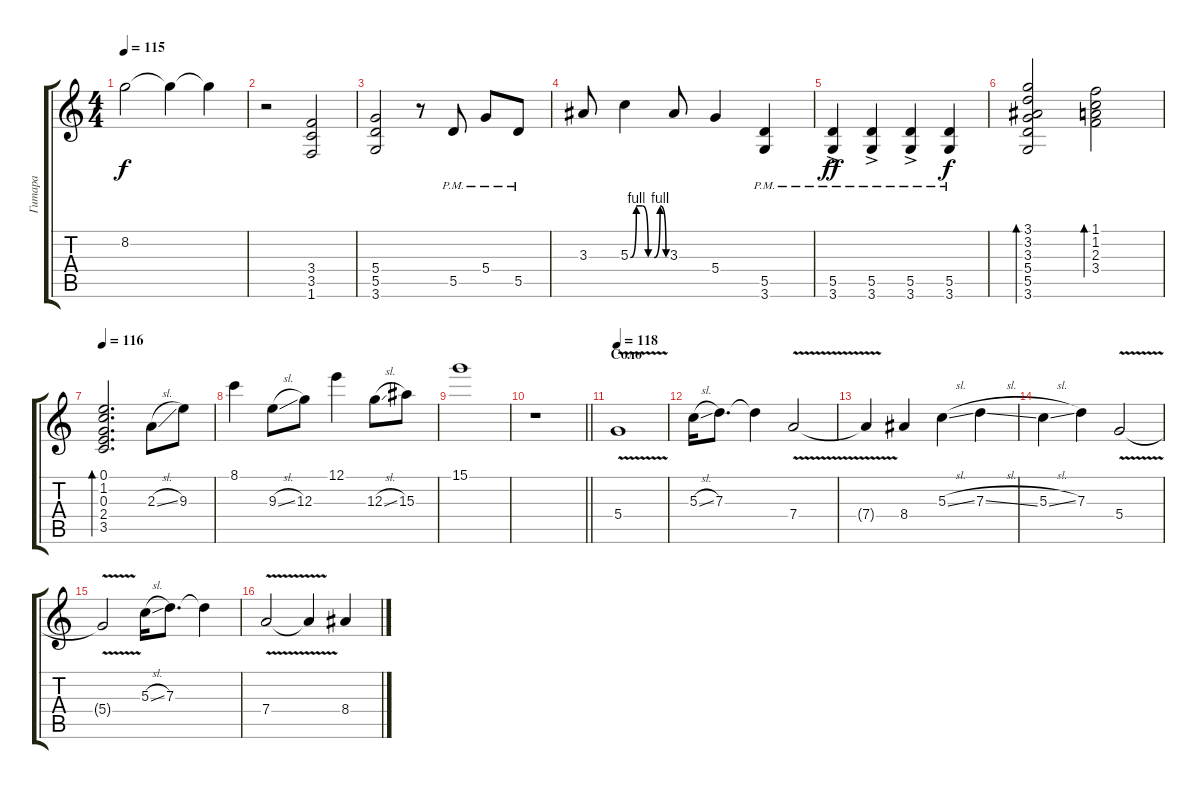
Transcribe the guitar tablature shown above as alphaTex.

\track ("Гитара" "Гитара") {instrument acousticguitarsteel}
\staff {score tabs}
\tuning (E4 B3 G3 D3 A2 E2) {hide}
\ts (4 4)
\tempo 115
\clef g2
\ks c
8.2.2{dy f} 8.2{t}.4 8.2{t}.4 |
r.2 (3.4 3.5 1.6).2 |
(5.4 5.5 3.6).2 r.8 5.5{pm}.8 5.4{pm}.8 5.5{pm}.8 |
3.3.8 5.3{be (custom 0 0 10 4 20 4 30 0 40 0 50 4 60 0)}.4 3.3.8 5.4.4 (5.5 3.6{pm}).4 |
(5.5 3.6{ac pm}).4{dy ff} (5.5{pm} 3.6{ac pm}).4 (5.5{pm} 3.6{ac pm}).4 (5.5{pm} 3.6).4{dy f} |
(3.1 3.2 3.3 5.4 5.5 3.6).2{bd 60} (1.1 1.2 2.3 3.4).2{bd 60} |
\tempo 116
(0.1 1.2 0.3 2.4 3.5).2{d bd 60} 2.3{sl}.8 9.3.8 |
8.1.4 9.3{sl}.8 12.3.8 12.1.4 12.3{sl}.8 15.3.8 |
15.1.1 |
\barLineRight lightlight
r.1 |
\section ("" "Соло")
\tempo 118
5.4{v}.1{instrument distortionguitar} |
5.3{sl}.16 7.3.8{d} 7.3{t}.4 7.4{v}.2 |
7.4{t}.4 8.4.4 5.3{sl}.4 7.3{sl}.4 |
5.3{sl}.4 7.3.4 5.4{v}.2 |
5.4{t}.2 5.3{sl}.16 7.3.8{d} 7.3{t}.4 |
7.4{v}.2 7.4{t}.4 8.4{sl}.4
